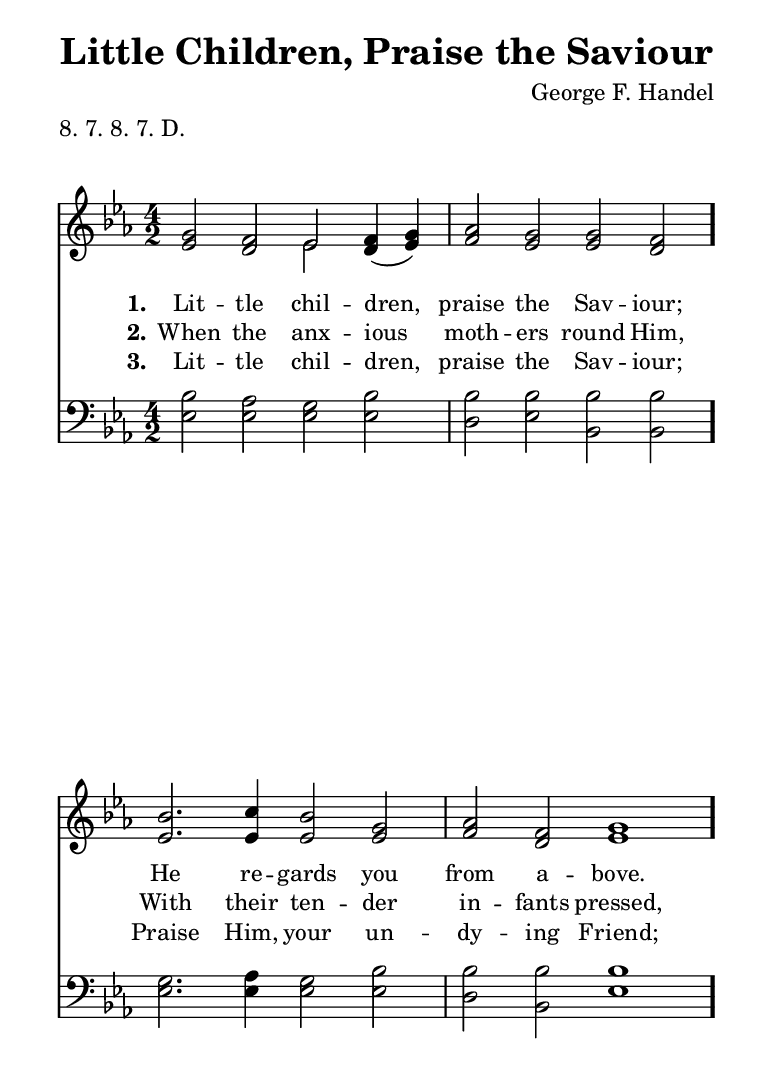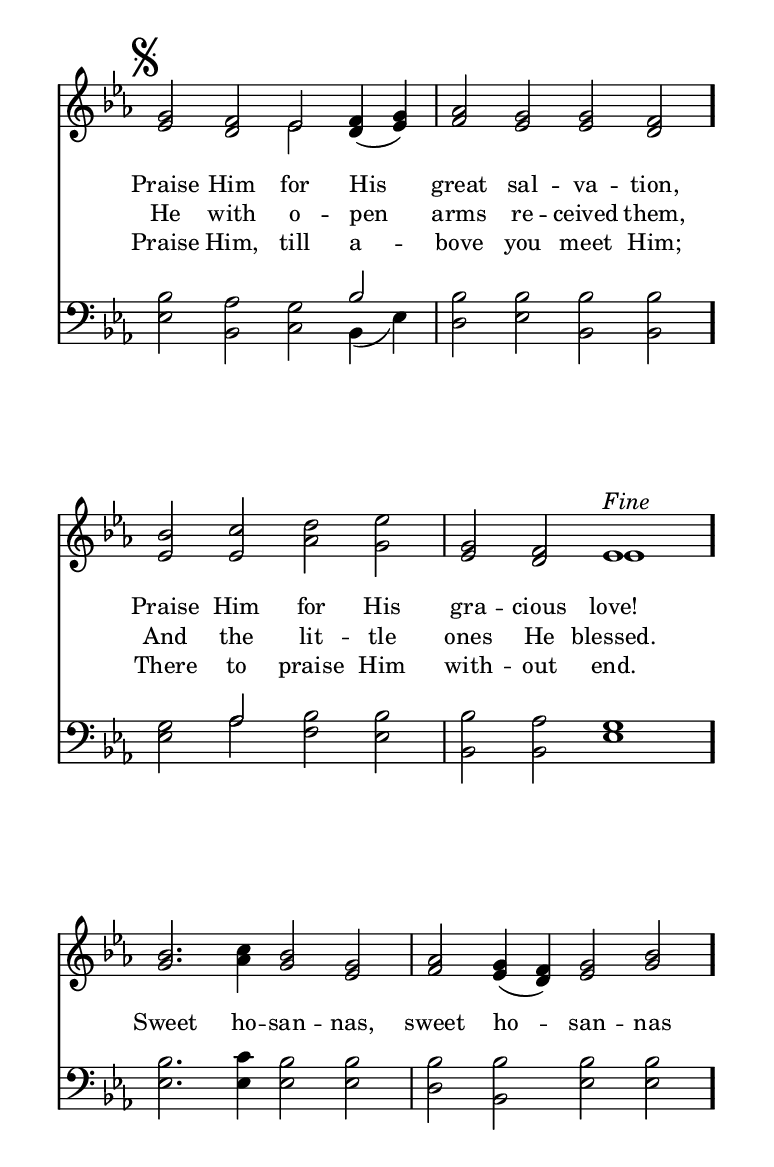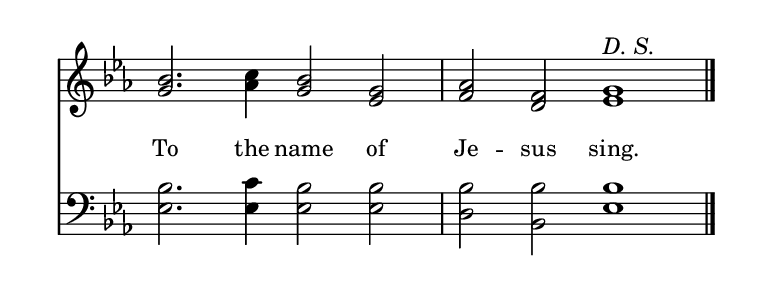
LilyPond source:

\include "common/global.ily"
\paper {
  \include "common/paper.ily"
  ragged-last-bottom = ##t
  system-system-spacing.padding = 9
}

\header{
  %children
  hymnnumber = "364"
  title = "Little Children, Praise the Saviour"
  tunename = ""
  meter = "8. 7. 8. 7. D."
  poet = ""
  composer = "George F. Handel"
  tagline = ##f
}

global = {
  \include "common/overrides.ily"
  \override Staff.TimeSignature.style = #'numbered
  \time 4/2
  \override Score.MetronomeMark.transparent = ##t % hide all fermata changes too
  \tempo 2=100
  \key ees \major
  \autoBeamOff
}

marksegno = { \mark \markup { \musicglyph #"scripts.segno" } }

notesSopranoSecond = {
\relative c'' {

  g2 f ees f4( g) | aes2 g g f |
  bes2 c d ees | g, f ees1^\markup{\italic Fine} |

}
}

notesSoprano = {
\global
\relative c'' {

  g2 f ees f4( g) | aes2 g g f |
  bes2. c4 bes2 g | aes f g1 |
  \notesSopranoSecond

  bes2. c4 bes2 g | aes g4( f) g2 bes | % original has bar in wrong place
  bes2. c4 bes2 g | aes f g1^\markup{\italic{D. S.}} |

  \bar "|."

}
}

notesAltoSecond = {
\relative e' {

  ees2 d ees d4( ees) | f2 ees ees d |
  ees2 ees aes g | ees d ees1 |

}
}

notesAlto = {
\global
\relative e' {

  ees2 d ees d4( ees) | f2 ees ees d |
  ees2. ees4 ees2 ees | f d ees1 |
  \notesAltoSecond

  g2. aes4 g2 ees | f ees4( d) ees2 g |
  g2. aes4 g2 ees | f d ees1 |

}
}

notesTenorSecond = {
\relative a {

  bes2 aes g bes | bes bes bes bes |
  g2 aes bes bes | bes aes g1 |

}
}

notesTenor = {
\global
\relative a {

  bes2 aes g bes | bes bes bes bes |
  g2. aes4 g2 bes | bes bes bes1 |
  \notesTenorSecond

  bes2. c4 bes2 bes | bes bes bes bes |
  bes2. c4 bes2 bes | bes bes bes1 |

}
}

notesBassSecond = {
\relative f {

  ees2 bes c bes4( ees) | d2 ees bes bes |
  ees2 aes f ees | bes bes ees1 |

}
}

notesBass = {
\global
\relative f {

  ees2 ees ees ees | d ees bes bes |
  ees2. ees4 ees2 ees | d bes ees1 |
  \notesBassSecond

  ees2. ees4 ees2 ees | d bes ees ees |
  ees2. ees4 ees2 ees | d bes ees1 |

}
}

Refrain = \lyricmode {

Sweet ho -- san -- nas, sweet ho -- san -- nas \bar "."
To the name of Je -- sus sing. \bar "."
( - Repeat last two lines of stanza - )

}

wordsA = \lyricmode {
\set stanza = "1."

Lit -- tle chil -- dren, praise the Sav -- iour; \bar "."
He re -- gards you from a -- bove. \bar "."
%{HIDE>%} \marksegno %{<HIDE%} Praise Him for His great sal -- va -- tion, \bar "."
Praise Him for His gra -- cious love! \bar "."

}

wordsB = \lyricmode {
\set stanza = "2."

When the anx -- ious moth -- ers round Him,
With their ten -- der in -- fants pressed,
He with o -- pen arms re -- ceived them,
And the lit -- tle ones He blessed. % XXX old version and blue book both have "blest" here but that is not a verbal form (only adjectival)

\Refrain

}

wordsC = \lyricmode {
\set stanza = "3."

Lit -- tle chil -- dren, praise the Sav -- iour;
Praise Him, your un -- dy -- ing Friend;
Praise Him, till a -- bove you meet Him;
There to praise Him with -- out end.

}

\score {
  \context ChoirStaff <<
    \context Staff = upper <<
      \set Staff.autoBeaming = ##f
      \set ChoirStaff.systemStartDelimiter = #'SystemStartBar
      \set ChoirStaff.printPartCombineTexts = ##f
      \partcombine #'(2 . 9) \notesSoprano \notesAlto
      \context NullVoice = sopranos { \voiceOne << \notesSoprano >> }
      \context Lyrics = one   \lyricsto sopranos \wordsA
      \context Lyrics = two   \lyricsto sopranos \wordsB
      \context Lyrics = three \lyricsto sopranos \wordsC
    >>
    \context Staff = men <<
      \set Staff.autoBeaming = ##f
      \clef bass
      \set ChoirStaff.printPartCombineTexts = ##f
      \partcombine #'(2 . 9) \notesTenor \notesBass
    >>
  >>
  \layout {
    \include "common/layout.ily"
  }
}

\score {
  \context ChoirStaff <<
    \context Staff = upper <<
      \context Voice = sopranos { \voiceOne { \notesSoprano \notesSopranoSecond } }
      \context Voice = altos { \voiceTwo { \notesAlto \notesAltoSecond } }
    >>
    \context Staff = men <<
      \clef bass
      \context Voice = tenors { \voiceOne { \notesTenor \notesTenorSecond } }
      \context Voice = basses { \voiceTwo { \notesBass \notesBassSecond } }
    >>
  >>
  \midi{
    \include "common/midi.ily"
  }
}

\version "2.19.49"  % necessary for upgrading to future LilyPond versions.

% vi:set et ts=2 sw=2 ai nocindent syntax=lilypond:
